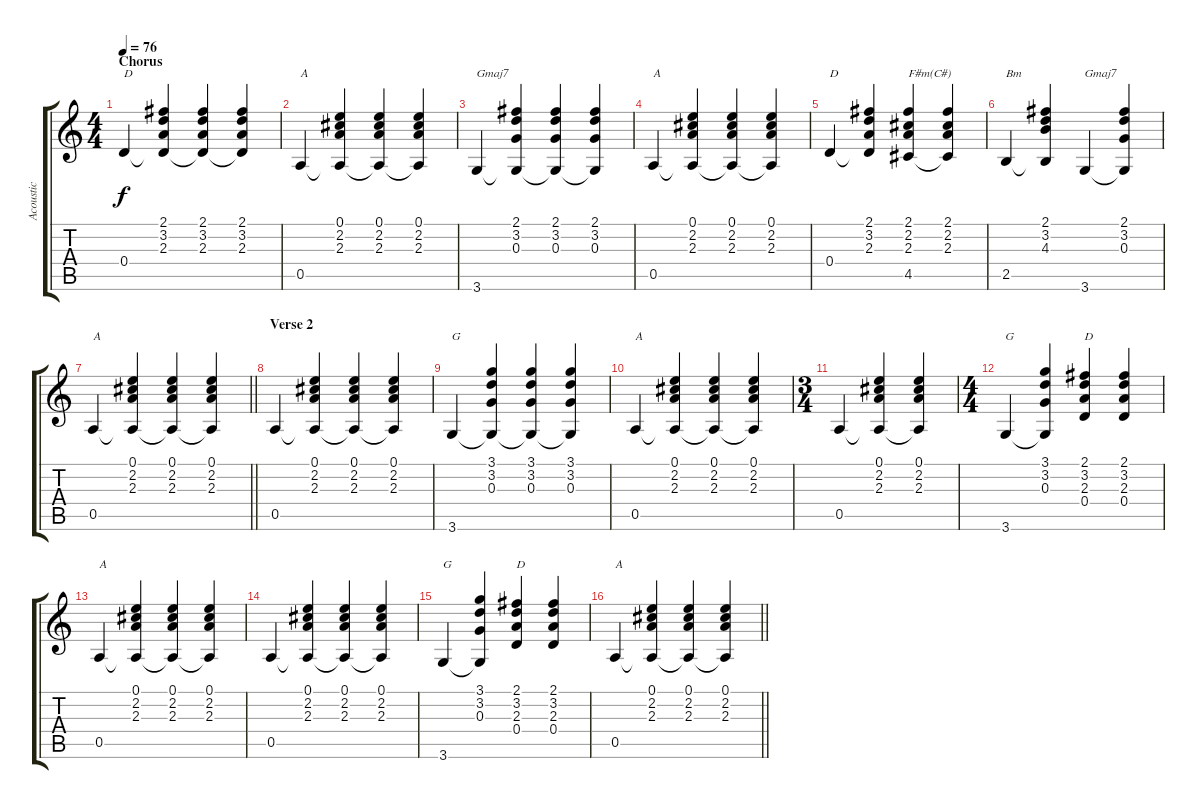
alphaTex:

\track ("Acoustic" "Acoustic") {instrument acousticguitarsteel}
\staff {score tabs}
\tuning (E4 B3 G3 D3 A2 E2) {hide}
\ts (4 4)
\section ("" "Chorus")
\tempo 76
\clef g2
\ks c
0.4.4{txt "D" dy f} (2.1 3.2 2.3 0.4{t}).4 (2.1 3.2 2.3 0.4{t}).4 (2.1 3.2 2.3 0.4{t}).4 |
0.5.4{txt "A"} (0.1 2.2 2.3 0.5{t}).4 (0.1 2.2 2.3 0.5{t}).4 (0.1 2.2 2.3 0.5{t}).4 |
3.6.4{txt "Gmaj7"} (2.1 3.2 0.3 3.6{t}).4 (2.1 3.2 0.3 3.6{t}).4 (2.1 3.2 0.3 3.6{t}).4 |
0.5.4{txt "A"} (0.1 2.2 2.3 0.5{t}).4 (0.1 2.2 2.3 0.5{t}).4 (0.1 2.2 2.3 0.5{t}).4 |
0.4.4{txt "D"} (2.1 3.2 2.3 0.4{t}).4 (2.1 2.2 2.3 4.5).4{txt "F#m(C#)"} (2.1 2.2 2.3 4.5{t}).4 |
2.5.4{txt "Bm"} (2.1 3.2 4.3 2.5{t}).4 3.6.4{txt "Gmaj7"} (2.1 3.2 0.3 3.6{t}).4 |
\barLineRight lightlight
0.5.4{txt "A"} (0.1 2.2 2.3 0.5{t}).4 (0.1 2.2 2.3 0.5{t}).4 (0.1 2.2 2.3 0.5{t}).4 |
\section ("" "Verse 2")
0.5.4 (0.1 2.2 2.3 0.5{t}).4 (0.1 2.2 2.3 0.5{t}).4 (0.1 2.2 2.3 0.5{t}).4 |
3.6.4{txt "G"} (3.1 3.2 0.3 3.6{t}).4 (3.1 3.2 0.3 3.6{t}).4 (3.1 3.2 0.3 3.6{t}).4 |
0.5.4{txt "A"} (0.1 2.2 2.3 0.5{t}).4 (0.1 2.2 2.3 0.5{t}).4 (0.1 2.2 2.3 0.5{t}).4 |
\ts (3 4)
0.5.4 (0.1 2.2 2.3 0.5{t}).4 (0.1 2.2 2.3 0.5{t}).4 |
\ts (4 4)
3.6.4{txt "G"} (3.1 3.2 0.3 3.6{t}).4 (2.1 3.2 2.3 0.4).4{txt "D"} (2.1 3.2 2.3 0.4).4 |
0.5.4{txt "A"} (0.1 2.2 2.3 0.5{t}).4 (0.1 2.2 2.3 0.5{t}).4 (0.1 2.2 2.3 0.5{t}).4 |
0.5.4 (0.1 2.2 2.3 0.5{t}).4 (0.1 2.2 2.3 0.5{t}).4 (0.1 2.2 2.3 0.5{t}).4 |
3.6.4{txt "G"} (3.1 3.2 0.3 3.6{t}).4 (2.1 3.2 2.3 0.4).4{txt "D"} (2.1 3.2 2.3 0.4).4 |
\barLineRight lightlight
0.5.4{txt "A"} (0.1 2.2 2.3 0.5{t}).4 (0.1 2.2 2.3 0.5{t}).4 (0.1 2.2 2.3 0.5{t}).4
